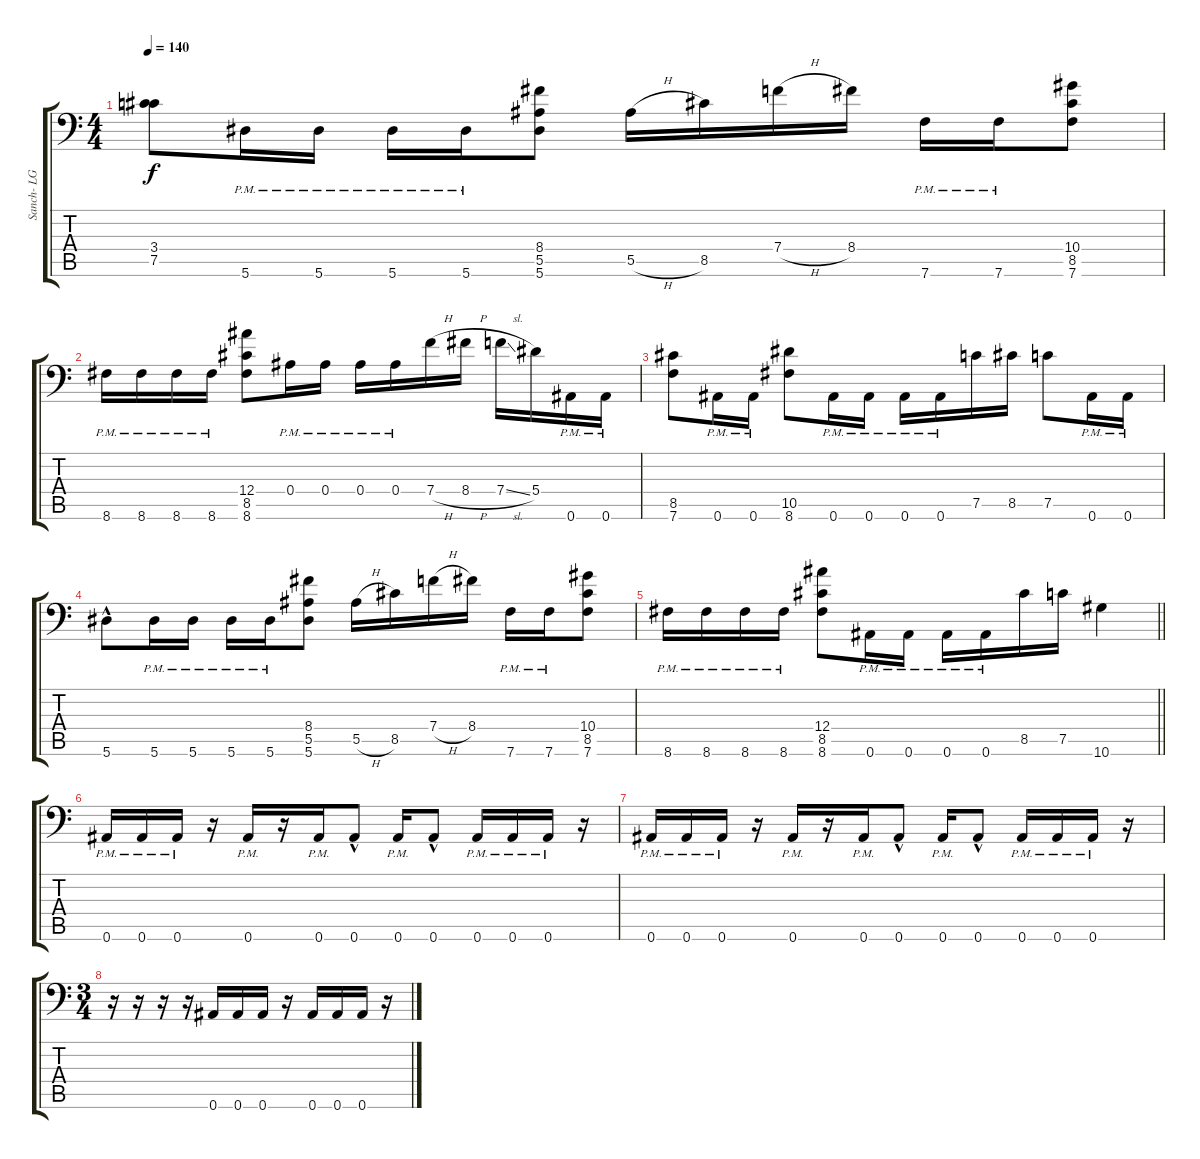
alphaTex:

\track ("Sanch- LG" "Sanch- LG") {instrument distortionguitar}
\staff {score tabs}
\tuning (C4 G3 Eb3 Bb2 F2 Bb1) {hide}
\ts (4 4)
\tempo 140
\clef f4
\ks c
(3.4{t} 7.5).8{dy f} 5.6{pm}.16 5.6{pm}.16 5.6{pm}.16 5.6{pm}.16 (8.4 5.5 5.6).8 5.5{h}.16 8.5.16 7.4{h}.16 8.4.16 7.6{pm}.16 7.6{pm}.16 (10.4 8.5 7.6).8 |
8.6{pm}.16 8.6{pm}.16 8.6{pm}.16 8.6{pm}.16 (12.4 8.5 8.6).8 0.4{pm}.16 0.4{pm}.16 0.4{pm}.16 0.4{pm}.16 7.4{h}.16 8.4{h}.16 7.4{sl}.16 5.4.16 0.6{pm}.16 0.6{pm}.16 |
(8.5 7.6).8 0.6{pm}.16 0.6{pm}.16 (10.5 8.6).8 0.6{pm}.16 0.6{pm}.16 0.6{pm}.16 0.6{pm}.16 7.5.16 8.5.16 7.5.8 0.6{pm}.16 0.6{pm}.16 |
5.6{hac}.8 5.6{pm}.16 5.6{pm}.16 5.6{pm}.16 5.6{pm}.16 (8.4 5.5 5.6).8 5.5{h}.16 8.5.16 7.4{h}.16 8.4.16 7.6{pm}.16 7.6{pm}.16 (10.4 8.5 7.6).8 |
\barLineRight lightlight
8.6{pm}.16 8.6{pm}.16 8.6{pm}.16 8.6{pm}.16 (12.4 8.5 8.6).8 0.6{pm}.16 0.6{pm}.16 0.6{pm}.16 0.6{pm}.16 8.5.16 7.5.16 10.6.4 |
\section ("" "")
0.6{pm}.16 0.6{pm}.16 0.6{pm}.16 r.16 0.6{pm}.16 r.16 0.6{pm}.16 0.6{hac}.8 0.6{pm}.16 0.6{hac}.8 0.6{pm}.16 0.6{pm}.16 0.6{pm}.16 r.16 |
0.6{pm}.16 0.6{pm}.16 0.6{pm}.16 r.16 0.6{pm}.16 r.16 0.6{pm}.16 0.6{hac}.8 0.6{pm}.16 0.6{hac}.8 0.6{pm}.16 0.6{pm}.16 0.6{pm}.16 r.16 |
\ts (3 4)
r.16 r.16 r.16 r.16 0.6.16 0.6.16 0.6.16 r.16 0.6.16 0.6.16 0.6.16 r.16
